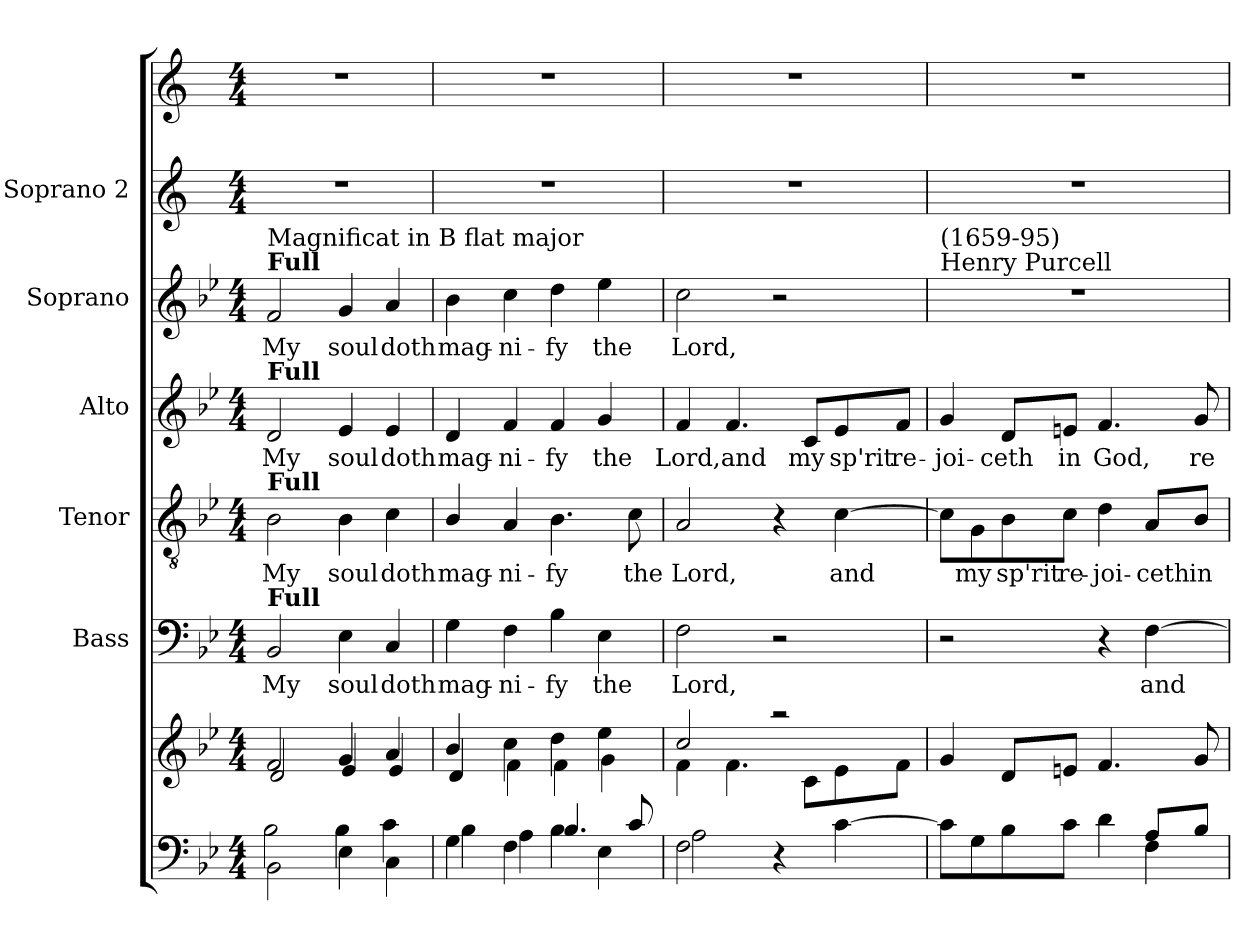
**kern	**kern	**kern	**text	**kern	**text	**kern	**text	**kern	**text	**kern	**kern
*part7	*part6	*part5	*part5	*part4	*part4	*part3	*part3	*part2	*part2	*part1	*part1
*staff8	*staff7	*staff6	*staff6	*staff5	*staff5	*staff4	*staff4	*staff3	*staff3	*staff2	*staff1
*	*	*I"Bass	*	*I"Tenor	*	*I"Alto	*	*I"Soprano	*	*I"Soprano 2	*
*	*	*I'B	*	*I'T	*	*I'A	*	*I'S	*	*	*
*clefF4	*clefG2	*clefF4	*	*clefGv2	*	*clefG2	*	*clefG2	*	*clefG2	*clefG2
*k[b-e-]	*k[b-e-]	*k[b-e-]	*	*k[b-e-]	*	*k[b-e-]	*	*k[b-e-]	*	*k[]	*k[]
*M4/4	*M4/4	*M4/4	*	*M4/4	*	*M4/4	*	*M4/4	*	*M4/4	*M4/4
*MM120	*MM120	*MM120	*	*MM120	*	*MM120	*	*MM120	*	*MM120	*MM120
=1	=1	=1	=1	=1	=1	=1	=1	=1	=1	=1	=1
*^	*^	*	*	*	*	*	*	*	*	*	*
!	!	!	!	!	!	!	!	!	!	!LO:TX:a:B:t=Full	!	!	!
!	!	!	!	!	!	!	!	!	!	!LO:TX:a:t=Magnificat in B flat major	!	!	!
!	!	!	!	!	!	!	!	!LO:TX:a:B:t=Full	!	!	!	!	!
!	!	!	!	!	!	!LO:TX:a:B:t=Full	!	!	!	!	!	!	!
!	!	!	!	!LO:TX:a:B:t=Full	!	!	!	!	!	!	!	!	!
!	!	!	!	!	!LO:LY:b	!	!LO:LY:b	!	!LO:LY:b	!	!LO:LY:b	!	!
2BB-\	2B-\	2f/	2d/	2BB-/	My	2B-\	My	2d/	My	2f/	My	1r	1r
!	!	!	!	!	!LO:LY:b	!	!LO:LY:b	!	!LO:LY:b	!	!LO:LY:b	!	!
4E-\	4B-\	4g/	4e-/	4E-\	soul	4B-\	soul	4e-/	soul	4g/	soul	.	.
!	!	!	!	!	!LO:LY:b	!	!LO:LY:b	!	!LO:LY:b	!	!LO:LY:b	!	!
4C\	4c\	4a/	4e-/	4C/	doth	4c\	doth	4e-/	doth	4a/	doth	.	.
=2	=2	=2	=2	=2	=2	=2	=2	=2	=2	=2	=2	=2	=2
!	!	!	!	!	!LO:LY:b	!	!LO:LY:b	!	!LO:LY:b	!	!LO:LY:b	!	!
4G\	4B-\	4b-/	4d/	4G\	mag-	4B-/	mag-	4d/	mag-	4b-\	mag-	1r	1r
!	!	!	!	!	!LO:LY:b	!	!LO:LY:b	!	!LO:LY:b	!	!LO:LY:b	!	!
4F\	4A\	4cc\	4f\	4F\	-ni-	4A/	-ni-	4f/	-ni-	4cc\	-ni-	.	.
!	!	!	!	!	!LO:LY:b	!	!LO:LY:b	!	!LO:LY:b	!	!LO:LY:b	!	!
4B-\	4.B-/	4dd\	4f\	4B-\	-fy	4.B-\	-fy	4f/	-fy	4dd\	-fy	.	.
!	!	!	!	!	!LO:LY:b	!	!	!	!LO:LY:b	!	!LO:LY:b	!	!
4E-\	.	4ee-\	4g\	4E-\	the	.	.	4g/	the	4ee-\	the	.	.
!	!	!	!	!	!	!	!LO:LY:b	!	!	!	!	!	!
.	8c/	.	.	.	.	8c\	the	.	.	.	.	.	.
=3	=3	=3	=3	=3	=3	=3	=3	=3	=3	=3	=3	=3	=3
!	!	!	!	!	!LO:LY:b	!	!LO:LY:b	!	!LO:LY:b	!	!LO:LY:b	!	!
2F\	2A\	2cc/	4f\	2F\	Lord,	2A/	Lord,	4f/	Lord,	2cc\	Lord,	1r	1r
!	!	!	!	!	!	!	!	!	!LO:LY:b	!	!	!	!
.	.	.	4.f\	.	.	.	.	4.f/	and	.	.	.	.
4r	2ryy	2raa	.	2r	.	4r	.	.	.	2r	.	.	.
!	!	!	!	!	!	!	!	!	!LO:LY:b	!	!	!	!
.	.	.	8c\L	.	.	.	.	8c/L	my	.	.	.	.
!	!	!	!	!	!	!	!LO:LY:b	!	!LO:LY:b	!	!	!	!
[4c\	.	.	8e-\	.	.	[4c\	and	8e-/	sp'rit	.	.	.	.
!	!	!	!	!	!	!	!	!	!LO:LY:b	!	!	!	!
.	.	.	8f\J	.	.	.	.	8f/J	re-	.	.	.	.
=4	=4	=4	=4	=4	=4	=4	=4	=4	=4	=4	=4	=4	=4
!	!	!	!	!	!	!	!	!	!	!LO:TX:a:t=Henry Purcell	!	!	!
!	!	!	!	!	!	!	!	!	!	!LO:TX:a:t=(1659-95)	!	!	!
!	!	!	!	!	!	!	!	!	!LO:LY:b	!	!	!	!
8c\L]	2.ryy	1ryy	4g/	2r	.	8c\L]	.	4g/	-joi-	1r	.	1r	1r
!	!	!	!	!	!	!	!LO:LY:b	!	!	!	!	!	!
8G\	.	.	.	.	.	8G\	my	.	.	.	.	.	.
!	!	!	!	!	!	!	!LO:LY:b	!	!LO:LY:b	!	!	!	!
8B-\	.	.	8d/L	.	.	8B-\	sp'rit	8d/L	-ceth	.	.	.	.
!	!	!	!	!	!	!	!LO:LY:b	!	!LO:LY:b	!	!	!	!
8c\J	.	.	8en/J	.	.	8c\J	re-	8en/J	in	.	.	.	.
!	!	!	!	!	!	!	!LO:LY:b	!	!LO:LY:b	!	!	!	!
4d\	.	.	4.f/	4r	.	4d\	-joi-	4.f/	God,	.	.	.	.
!	!	!	!	!	!LO:LY:b	!	!LO:LY:b	!	!	!	!	!	!
8A/L	4F\	.	.	[4F\	and	8A/L	-ceth	.	.	.	.	.	.
!	!	!	!	!	!	!	!LO:LY:b	!	!LO:LY:b	!	!	!	!
8B-/J	.	.	8g/	.	.	8B-/J	in	8g/	re-	.	.	.	.
*v	*v	*	*	*	*	*	*	*	*	*	*	*	*
*	*v	*v	*	*	*	*	*	*	*	*	*	*
=	=	=	=	=	=	=	=	=	=	=	=
*-	*-	*-	*-	*-	*-	*-	*-	*-	*-	*-	*-
